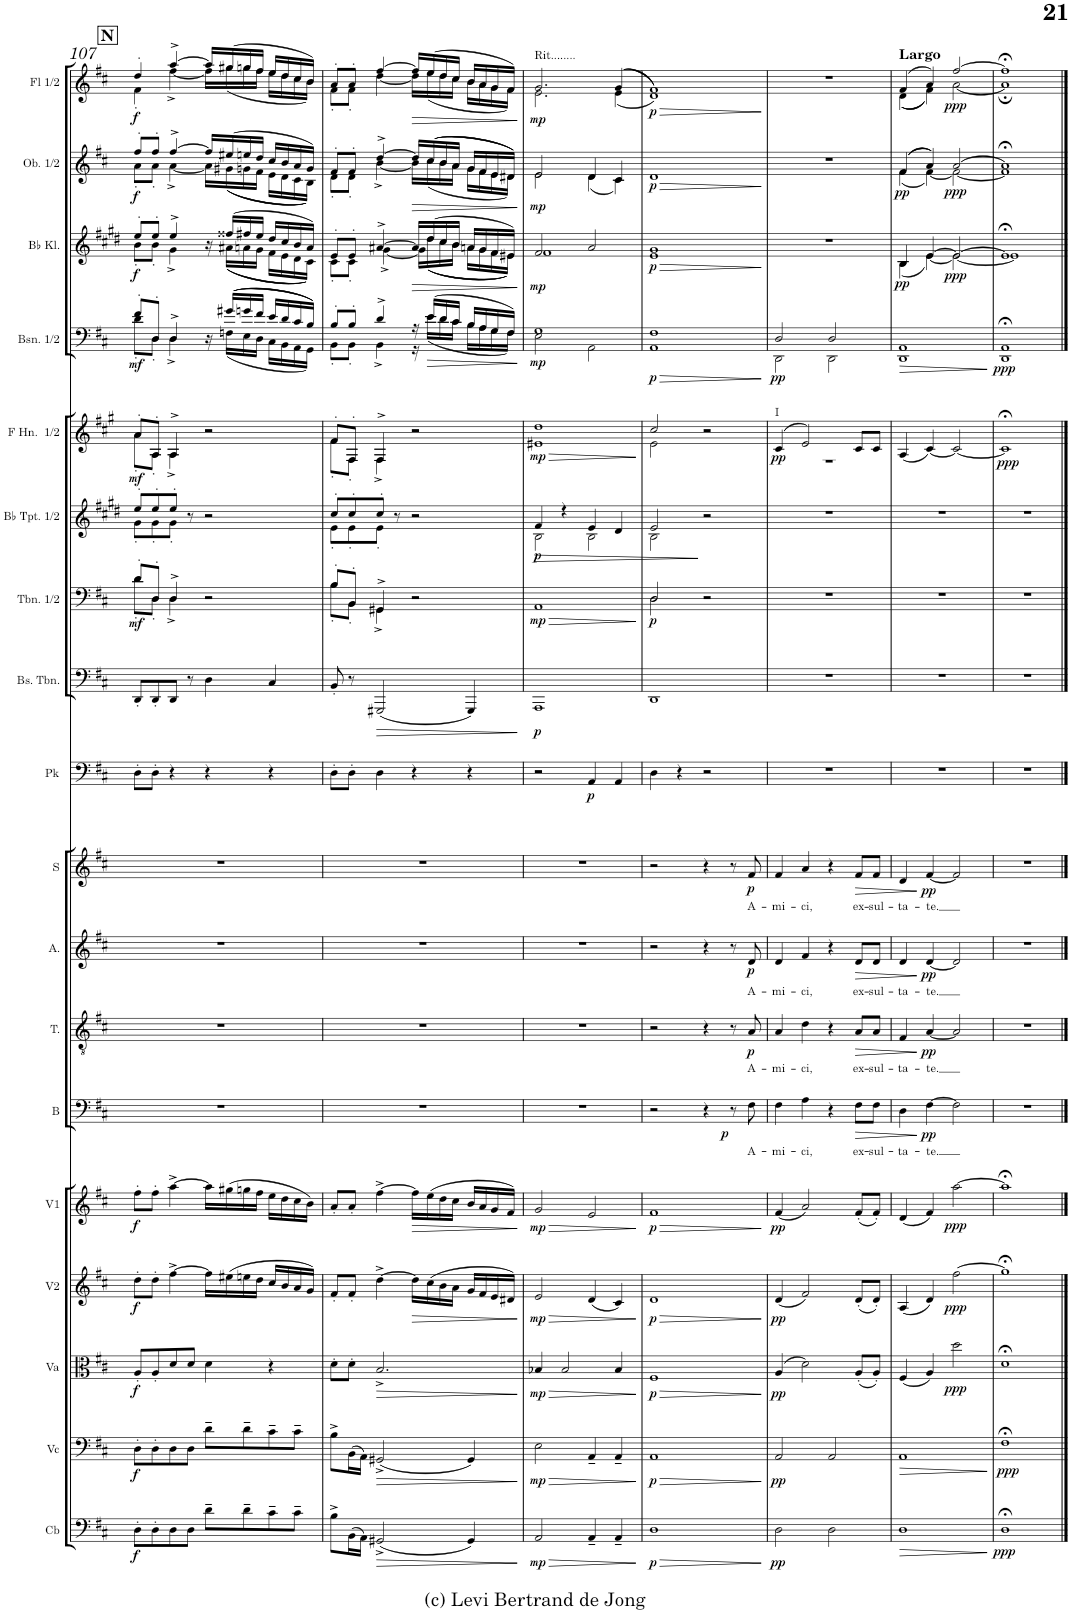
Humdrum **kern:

**kern	**dynam	**kern	**dynam	**kern	**dynam	**kern	**dynam	**kern	**dynam	**kern	**text	**dynam	**kern	**text	**dynam	**kern	**text	**dynam	**kern	**text	**dynam	**kern	**dynam	**kern	**dynam	**kern	**dynam	**kern	**dynam	**kern	**dynam	**kern	**dynam	**kern	**dynam	**kern	**dynam	**kern	**dynam
*part18	*part18	*part17	*part17	*part16	*part16	*part15	*part15	*part14	*part14	*part13	*part13	*part13	*part12	*part12	*part12	*part11	*part11	*part11	*part10	*part10	*part10	*part9	*part9	*part8	*part8	*part7	*part7	*part6	*part6	*part5	*part5	*part4	*part4	*part3	*part3	*part2	*part2	*part1	*part1
*staff18	*staff18	*staff17	*staff17	*staff16	*staff16	*staff15	*staff15	*staff14	*staff14	*staff13	*staff13	*staff13	*staff12	*staff12	*staff12	*staff11	*staff11	*staff11	*staff10	*staff10	*staff10	*staff9	*staff9	*staff8	*staff8	*staff7	*staff7	*staff6	*staff6	*staff5	*staff5	*staff4	*staff4	*staff3	*staff3	*staff2	*staff2	*staff1	*staff1
*I"Contrabasses	*	*I"Violoncellos	*	*I"Violas	*	*I"Violins 2	*	*I"Violins 1	*	*I"Bas	*	*	*I"Tenor	*	*	*I"Alt	*	*	*I"Sopraan	*	*	*I"Pauken	*	*I"Bas-trombone	*	*I"Trombone 1/2	*	*I"Trompet Bb 1/2	*	*I"F Horn 1/2	*	*I"Bassoon 1/2	*	*I"Klarinet in Bb	*	*I"Oboe 1/2	*	*I"Flute 1/2	*
*I'Cb	*	*I'Vc	*	*I'Va	*	*I'V2	*	*I'V1	*	*I'B	*	*	*I'T.	*	*	*I'A.	*	*	*I'S	*	*	*I'Pk	*	*I'Bs. Tbn.	*	*I'Tbn. 1/2	*	*	*	*I'F Hn.  1/2	*	*I'Bsn. 1/2	*	*	*	*I'Ob. 1/2	*	*I'Fl 1/2	*
!!LO:PB:g=z
*clefF4	*	*clefF4	*	*clefC3	*	*clefG2	*	*clefG2	*	*clefF4	*	*	*clefGv2	*	*	*clefG2	*	*	*clefG2	*	*	*clefF4	*	*clefF4	*	*clefF4	*	*clefG2	*	*clefG2	*	*clefF4	*	*clefG2	*	*clefG2	*	*clefG2	*
*Trd7c12	*	*	*	*	*	*	*	*	*	*	*	*	*	*	*	*	*	*	*	*	*	*	*	*	*	*	*	*Trd1c2	*	*Trd4c7	*	*	*	*Trd1c2	*	*	*	*	*
*k[f#c#]	*	*k[f#c#]	*	*k[f#c#]	*	*k[f#c#]	*	*k[f#c#]	*	*k[f#c#]	*	*	*k[f#c#]	*	*	*k[f#c#]	*	*	*k[f#c#]	*	*	*k[f#c#]	*	*k[f#c#]	*	*k[f#c#]	*	*k[f#c#g#d#]	*	*k[f#c#g#]	*	*k[f#c#]	*	*k[f#c#g#d#]	*	*k[f#c#]	*	*k[f#c#]	*
*M4/4	*	*M4/4	*	*M4/4	*	*M4/4	*	*M4/4	*	*M4/4	*	*	*M4/4	*	*	*M4/4	*	*	*M4/4	*	*	*M4/4	*	*M4/4	*	*M4/4	*	*M4/4	*	*M4/4	*	*M4/4	*	*M4/4	*	*M4/4	*	*M4/4	*
!!LO:REH:place=s1:a:B:cj:fs=14:t=N
=107	=107	=107	=107	=107	=107	=107	=107	=107	=107	=107	=107	=107	=107	=107	=107	=107	=107	=107	=107	=107	=107	=107	=107	=107	=107	=107	=107	=107	=107	=107	=107	=107	=107	=107	=107	=107	=107	=107	=107
*	*	*	*	*	*	*	*	*	*	*	*	*	*	*	*	*	*	*	*	*	*	*	*	*	*	*^	*	*^	*	*^	*	*^	*	*^	*	*^	*	*^	*
!	!LO:DY:b	!	!LO:DY:b	!	!LO:DY:b	!	!LO:DY:b	!	!LO:DY:b	!	!	!	!	!	!	!	!	!	!	!	!	!	!	!	!	!	!	!LO:DY:b	!	!	!	!	!	!LO:DY:b	!	!	!LO:DY:b	!	!	!LO:DY:b	!	!	!LO:DY:b	!	!	!LO:DY:b
8D'\L	f	8D'\L	f	8A'/L	f	8dd'\L	f	8ff#'\L	f	1r	.	.	1r	.	.	1r	.	.	1r	.	.	8D'\L	.	8DD'/L	.	8d'/L	8d'\L	mf	8ee'/L	8g#'\L	.	8a'/L	8a'\L	mf	8f#'/L	8d'\L	mf	8ee'/L	8b'\L	f	8ff#'/L	8a'\L	f	4dd'/	4f#'\	f
8D'\	.	8D'\	.	8A'/	.	8dd'\J	.	8ff#'\J	.	.	.	.	.	.	.	.	.	.	.	.	.	8D'\J	.	8DD'/	.	8D'/J	8D'\J	.	8ee'/	8g#'\	.	8A'/J	8A'\J	.	8D'/J	8D'\J	.	8ee'/J	8b'\J	.	8ff#'/J	8a'\J	.	.	.	.
8D\	.	8D\	.	8d/	.	[4ff#^\	.	[4aa^\	.	.	.	.	.	.	.	.	.	.	.	.	.	4r	.	8DD/J	.	4D^/	4D^\	.	8ee'/J	8g#'\J	.	4A^/	4A^\	.	4D^/	4D^\	.	4ee^/	4g#^\	.	[4ff#^/	[4a^\	.	[4aa^/	[4ff#^\	.
8D\J	.	8D\J	.	8d/J	.	.	.	.	.	.	.	.	.	.	.	.	.	.	.	.	.	.	.	8r	.	.	.	.	8r	2ryy	.	.	.	.	.	.	.	.	.	.	.	.	.	.	.	.
8d~\L	.	8d~\L	.	4d\	.	16ff#\LL]	.	16aa\LL]	.	.	.	.	.	.	.	.	.	.	.	.	.	4r	.	4D\	.	2r	2ryy	.	2r	.	.	2r	2ryy	.	16r	16ryy	.	16r	16ryy	.	16ff#/LL]	16a\LL]	.	16aa/LL]	16ff#\LL]	.
.	.	.	.	.	.	(16ee#X\	.	(16gg#X\	.	.	.	.	.	.	.	.	.	.	.	.	.	.	.	.	.	.	.	.	.	.	.	.	.	.	((16g#X/LL	(16Fn\LL	.	(16ff##X/LL	((16a#X\LL	.	(16ee#X/	((16g#X\	.	(16gg#X/	(16gg#\	.
8d~\	.	8d~\	.	.	.	16een\	.	16ggn\	.	.	.	.	.	.	.	.	.	.	.	.	.	.	.	.	.	.	.	.	.	.	.	.	.	.	16gn/	16E\	.	16ff#X/	16an\	.	16een/	16gn\	.	16ggn/	16gg\	.
.	.	.	.	.	.	16dd\JJ	.	16ff#\JJ	.	.	.	.	.	.	.	.	.	.	.	.	.	.	.	.	.	.	.	.	.	.	.	.	.	.	16f#/JJ	16D\JJ	.	16ee/JJ	16g#\JJ	.	16dd/JJ	16f#\JJ	.	16ff#/JJ	16ff#\JJ	.
8c#~\	.	8c#~\	.	4r	.	16cc#/LL	.	16ee\LL	.	.	.	.	.	.	.	.	.	.	.	.	.	4r	.	4C#/	.	.	.	.	.	.	.	.	.	.	16e/LL	16C#\LL	.	16dd#/LL	16f#\LL	.	16cc#/LL	16e\LL	.	16ee/LL	16ee\LL	.
.	.	.	.	.	.	16b/	.	16dd\	.	.	.	.	.	.	.	.	.	.	.	.	.	.	.	.	.	.	.	.	.	.	.	.	.	.	16d/	16BB\	.	16cc#/	16e\	.	16b/	16d\	.	16dd/	16dd\	.
8c#~\J	.	8c#~\J	.	.	.	16a/	.	16cc#\	.	.	.	.	.	.	.	.	.	.	.	.	.	.	.	.	.	.	.	.	.	8ryy	.	.	.	.	16c#/	16AA\	.	16b/	16d#\	.	16a/	16c#\	.	16cc#/	16cc#\	.
.	.	.	.	.	.	16g/JJ)	.	16b\JJ)	.	.	.	.	.	.	.	.	.	.	.	.	.	.	.	.	.	.	.	.	.	.	.	.	.	.	16B/JJ))	16GG\JJ)	.	16a/JJ)	16c#\JJ))	.	16g/JJ)	16B\JJ))	.	16b/JJ)	16b\JJ)	.
=108	=108	=108	=108	=108	=108	=108	=108	=108	=108	=108	=108	=108	=108	=108	=108	=108	=108	=108	=108	=108	=108	=108	=108	=108	=108	=108	=108	=108	=108	=108	=108	=108	=108	=108	=108	=108	=108	=108	=108	=108	=108	=108	=108	=108	=108	=108
8B^\L	.	8B^\L	.	8d'\L	.	8f#'/L	.	8a'/L	.	1r	.	.	1r	.	.	1r	.	.	1r	.	.	8D'\L	.	8BB'/	.	8B'/L	8B'\L	.	8cc#'/L	8e'\L	.	8f#'/L	8f#'\L	.	8B'/L	8BB'\L	.	8e'/L	8c#'\L	.	8f#'/L	8d'\L	.	8a'/L	8f#'\L	.
(16BB\L	.	(16BB\L	.	8d'\J	.	8f#'/J	.	8a'/J	.	.	.	.	.	.	.	.	.	.	.	.	.	8D'\J	.	8r	.	8BB'/J	8BB'\J	.	8cc#'/	8e'\	.	8F#'/J	8F#'\J	.	8B'/J	8BB'\J	.	8e'/J	8c#'\J	.	8f#'/J	8d'\J	.	8a'/J	8f#'\J	.
16AA\JJ)	.	16AA\JJ)	.	.	.	.	.	.	.	.	.	.	.	.	.	.	.	.	.	.	.	.	.	.	.	.	.	.	.	.	.	.	.	.	.	.	.	.	.	.	.	.	.	.	.	.
!	!LO:HP:b	!	!LO:HP:b	!	!LO:HP:b	!	!	!	!	!	!	!	!	!	!	!	!	!	!	!	!	!	!	!	!LO:HP:b	!	!	!	!	!	!	!	!	!	!	!	!	!	!	!	!	!	!	!	!	!
(2GG#X^/	>	(2GG#X^/	>	2.B^/	>	[4dd^\	.	[4ff#^\	.	.	.	.	.	.	.	.	.	.	.	.	.	4D\	.	(2GGG#X/	>	4GG#X^/	4GG#^\	.	8cc#'/J	8e'\J	.	4F#^/	4F#^\	.	4d^/	4BB^\	.	[4a#X^/	[4g#^\	.	[4dd^/	[4b^\	.	[4ff#/	[4dd\	.
.	.	.	.	.	.	.	.	.	.	.	.	.	.	.	.	.	.	.	.	.	.	.	.	.	.	.	.	.	8r	2ryy	.	.	.	.	.	.	.	.	.	.	.	.	.	.	.	.
!	!	!	!	!	!	!	!LO:HP:b	!	!LO:HP:b	!	!	!	!	!	!	!	!	!	!	!	!	!	!	!	!	!	!	!	!	!	!	!	!	!	!	!	!	!	!	!LO:HP:b	!	!	!LO:HP:b	!	!	!LO:HP:b
.	.	.	.	.	.	16dd\LL]	>	16ff#\LL]	>	.	.	.	.	.	.	.	.	.	.	.	.	4r	.	.	.	2r	2ryy	.	2r	.	.	2r	2ryy	.	16r	16r	.	16a#/LL]	16g#\LL]	>	16dd/LL]	16b\LL]	>	16ff#/LL]	16dd\LL]	>
!	!	!	!	!	!	!	!	!	!	!	!	!	!	!	!	!	!	!	!	!	!	!	!	!	!	!	!	!	!	!	!	!	!	!	!	!	!LO:HP:b	!	!	!	!	!	!	!	!	!
.	.	.	.	.	.	(16cc#\	.	(16ee\	.	.	.	.	.	.	.	.	.	.	.	.	.	.	.	.	.	.	.	.	.	.	.	.	.	.	(16e/LL	(16e\LL	>	(16dd#/	((16dd#\	.	((16cc#/	(16cc#\	.	(16ee/	(16ee\	.
.	.	.	.	.	.	16b\	.	16dd\	.	.	.	.	.	.	.	.	.	.	.	.	.	.	.	.	.	.	.	.	.	.	.	.	.	.	16d/	16d\	.	16cc#/	16cc#\	.	16b/	16b\	.	16dd/	16dd\	.
.	.	.	.	.	.	16a\JJ	.	16cc#\JJ	.	.	.	.	.	.	.	.	.	.	.	.	.	.	.	.	.	.	.	.	.	.	.	.	.	.	16c#/JJ	16c#\JJ	.	16b/JJ	16b\JJ	.	16a/JJ	16a\JJ	.	16cc#/JJ	16cc#\JJ	.
4GG#/)	.	4GG#/)	.	.	.	16g/LL	.	16b/LL	.	.	.	.	.	.	.	.	.	.	.	.	.	4r	.	4GGG#/)	.	.	.	.	.	.	.	.	.	.	16B/LL	16B\LL	.	16an/LL	16a\LL	.	16g/LL	16g\LL	.	16b/LL	16b\LL	.
.	.	.	.	.	.	16f#/	.	16a/	.	.	.	.	.	.	.	.	.	.	.	.	.	.	.	.	.	.	.	.	.	.	.	.	.	.	16A/	16A\	.	16g#/	16g#\	.	16f#/	16f#\	.	16a/	16a\	.
.	.	.	.	.	.	16e/	.	16g/	.	.	.	.	.	.	.	.	.	.	.	.	.	.	.	.	.	.	.	.	.	8ryy	.	.	.	.	16G/	16G\	.	16f#/	16f#\	.	16e/	16e\	.	16g/	16g\	.
.	.	.	.	.	.	16d#X/JJ)	.	16f#/JJ)	.	.	.	.	.	.	.	.	.	.	.	.	.	.	.	.	.	.	.	.	.	.	.	.	.	.	16F#/JJ)	16F#\JJ)	.	16e#X/JJ)	16e#\JJ))	.	16d#X/JJ))	16d#\JJ)	.	16f#/JJ)	16f#\JJ)	.
*	*	*	*	*	*	*	*	*	*	*	*	*	*	*	*	*	*	*	*	*	*	*	*	*	*	*v	*v	*	*	*	*	*v	*v	*	*v	*v	*	*v	*v	*	*v	*v	*	*v	*v	*
*	*	*	*	*	*	*	*	*	*	*	*	*	*	*	*	*	*	*	*	*	*	*	*	*	*	*	*	*v	*v	*	*	*	*	*	*	*	*	*	*	*
.	]	.	]	.	]	.	]	.	]	.	.	.	.	.	.	.	.	.	.	.	.	.	.	.	]	.	.	.	.	.	.	.	]	.	]	.	]	.	]
=109	=109	=109	=109	=109	=109	=109	=109	=109	=109	=109	=109	=109	=109	=109	=109	=109	=109	=109	=109	=109	=109	=109	=109	=109	=109	=109	=109	=109	=109	=109	=109	=109	=109	=109	=109	=109	=109	=109	=109
!	!	!	!	!	!	!	!	!	!	!	!	!	!	!	!	!	!	!	!	!	!	!	!	!	!	!	!	!	!	!	!	!	!	!	!	!	!	!LO:TX:a:t=Rit........	!
!	!LO:HP:b	!	!LO:HP:b	!	!LO:HP:b	!	!LO:HP:b	!	!LO:HP:b	!	!	!	!	!	!	!	!	!	!	!	!	!	!	!	!	!	!LO:HP:b	!	!LO:HP:b	!	!LO:HP:b	!	!	!	!	!	!	!	!
*	*	*	*	*	*	*	*	*	*	*	*	*	*	*	*	*	*	*	*	*	*	*	*	*	*	*	*	*^	*	*^	*	*^	*	*^	*	*^	*	*^	*
!	!LO:DY:n=1:b	!	!LO:DY:n=1:b	!	!LO:DY:n=1:b	!	!LO:DY:n=1:b	!	!LO:DY:n=1:b	!	!	!	!	!	!	!	!	!	!	!	!	!	!	!	!LO:DY:b	!	!LO:DY:n=1:b	!	!	!LO:DY:n=1:b	!	!	!LO:DY:n=1:b	!	!	!LO:DY:b	!	!	!LO:DY:b	!	!	!LO:DY:b	!	!	!LO:DY:b
2AA/	> mp	2E\	> mp	4B-X/	> mp	2e/	> mp	2g/	> mp	1r	.	.	1r	.	.	1r	.	.	1r	.	.	2r	.	1AAA	p	1AA	> mp	4f#/	2B\	> p	1dd	1e#X	> mp	1G	2E\	mp	2f#/	1f#	mp	2e/	2e\	mp	2.g/	2.e\	mp
.	.	.	.	2B-/	.	.	.	.	.	.	.	.	.	.	.	.	.	.	.	.	.	.	.	.	.	.	.	4r	.	.	.	.	.	.	.	.	.	.	.	.	.	.	.	.	.
!	!	!	!	!	!	!	!	!	!	!	!	!	!	!	!	!	!	!	!	!	!	!	!LO:DY:b	!	!	!	!	!	!	!	!	!	!	!	!	!	!	!	!	!	!	!	!	!	!
4AA~/	.	4AA~/	.	.	.	(4d/	.	2e/	.	.	.	.	.	.	.	.	.	.	.	.	.	4AA/	p	.	.	.	.	4e/	2B\	.	.	.	.	.	2AA\	.	2a/	.	.	4d/	(4d\	.	.	.	.
4AA~/	.	4AA~/	.	4B-/	.	4c#/)	.	.	.	.	.	.	.	.	.	.	.	.	.	.	.	4AA/	.	.	.	.	.	4d#/	.	.	.	.	.	.	.	.	.	.	.	4c#/	4c#\)	.	((4g/	(4e\	.
*	*	*	*	*	*	*	*	*	*	*	*	*	*	*	*	*	*	*	*	*	*	*	*	*	*	*	*	*v	*v	*	*	*	*	*v	*v	*	*v	*v	*	*v	*v	*	*v	*v	*
*	*	*	*	*	*	*	*	*	*	*	*	*	*	*	*	*	*	*	*	*	*	*	*	*	*	*	*	*	*	*v	*v	*	*	*	*	*	*	*	*	*
.	]	.	]	.	]	.	]	.	]	.	.	.	.	.	.	.	.	.	.	.	.	.	.	.	.	.	]	.	.	.	]	.	.	.	.	.	.	.	.
=110	=110	=110	=110	=110	=110	=110	=110	=110	=110	=110	=110	=110	=110	=110	=110	=110	=110	=110	=110	=110	=110	=110	=110	=110	=110	=110	=110	=110	=110	=110	=110	=110	=110	=110	=110	=110	=110	=110	=110
!	!LO:HP:b	!	!LO:HP:b	!	!LO:HP:b	!	!LO:HP:b	!	!LO:HP:b	!	!	!	!	!	!	!	!	!	!	!	!	!	!	!	!	!	!	!	!	!	!	!	!LO:HP:b	!	!LO:HP:b	!	!LO:HP:b	!	!LO:HP:b
*	*	*	*	*	*	*	*	*	*	*	*	*	*	*	*	*	*	*	*	*	*	*	*	*	*	*^	*	*^	*	*^	*	*^	*	*^	*	*	*	*^	*
!	!LO:DY:n=1:b	!	!LO:DY:n=1:b	!	!LO:DY:n=1:b	!	!LO:DY:n=1:b	!	!LO:DY:n=1:b	!	!	!	!	!	!	!	!	!	!	!	!	!	!	!	!	!	!	!LO:DY:b	!	!	!	!	!	!	!	!	!LO:DY:n=1:b	!	!	!LO:DY:n=1:b	!	!LO:DY:n=1:b	!	!	!LO:DY:n=1:b
1D	> p	1AA	> p	1F#	> p	1d	> p	1f#	> p	2r	.	.	2r	.	.	2r	.	.	2r	.	.	4D\	.	1DD	.	2D/	2D\	p	2e/	2B\	.	2cc#/	2e\	.	1F#	1AA	> p	1g#	1e	> p	1d	> p	1f#))	1d)	> p
.	.	.	.	.	.	.	.	.	.	.	.	.	.	.	.	.	.	.	.	.	.	4r	.	.	.	.	.	.	.	.	.	.	.	.	.	.	.	.	.	.	.	.	.	.	.
.	.	.	.	.	.	.	.	.	.	4r	.	.	4r	.	.	4r	.	.	4r	.	.	2r	.	.	.	2r	2ryy	.	2r	2ryy	]	2r	2ryy	.	.	.	.	.	.	.	.	.	.	.	.
!	!	!	!	!	!	!	!	!	!	!	!	!LO:DY:b	!	!	!	!	!	!	!	!	!	!	!	!	!	!	!	!	!	!	!	!	!	!	!	!	!	!	!	!	!	!	!	!	!
.	.	.	.	.	.	.	.	.	.	8r	.	p	8r	.	.	8r	.	.	8r	.	.	.	.	.	.	.	.	.	.	.	.	.	.	.	.	.	.	.	.	.	.	.	.	.	.
!	!	!	!	!	!	!	!	!	!	!	!LO:LY:b	!	!	!LO:LY:b	!LO:DY:b	!	!LO:LY:b	!LO:DY:b	!	!LO:LY:b	!LO:DY:b	!	!	!	!	!	!	!	!	!	!	!	!	!	!	!	!	!	!	!	!	!	!	!	!
.	.	.	.	.	.	.	.	.	.	8F#\	A-	.	8A/	A-	p	8d/	A-	p	8f#/	A-	p	.	.	.	.	.	.	.	.	.	.	.	.	.	.	.	.	.	.	.	.	.	.	.	.
*	*	*	*	*	*	*	*	*	*	*	*	*	*	*	*	*	*	*	*	*	*	*	*	*	*	*v	*v	*	*	*	*	*v	*v	*	*v	*v	*	*v	*v	*	*	*	*v	*v	*
*	*	*	*	*	*	*	*	*	*	*	*	*	*	*	*	*	*	*	*	*	*	*	*	*	*	*	*	*v	*v	*	*	*	*	*	*	*	*	*	*	*
.	]	.	]	.	]	.	]	.	]	.	.	.	.	.	.	.	.	.	.	.	.	.	.	.	.	.	.	.	.	.	.	.	]	.	]	.	]	.	]
=111	=111	=111	=111	=111	=111	=111	=111	=111	=111	=111	=111	=111	=111	=111	=111	=111	=111	=111	=111	=111	=111	=111	=111	=111	=111	=111	=111	=111	=111	=111	=111	=111	=111	=111	=111	=111	=111	=111	=111
!	!	!	!	!	!	!	!	!	!	!	!	!	!	!	!	!	!	!	!	!	!	!	!	!	!	!	!	!	!	!LO:TX:a:t=I	!	!	!	!	!	!	!	!	!
!	!LO:DY:b	!	!LO:DY:b	!	!LO:DY:b	!	!LO:DY:b	!	!LO:DY:b	!	!LO:LY:b	!	!	!LO:LY:b	!	!	!LO:LY:b	!	!	!LO:LY:b	!	!	!	!	!	!	!	!	!	!	!LO:DY:b	!	!LO:DY:b	!	!	!	!	!	!
*	*	*	*	*	*	*	*	*	*	*	*	*	*	*	*	*	*	*	*	*	*	*	*	*	*	*	*	*	*	*^	*	*^	*	*	*	*	*	*	*
2D\	pp	2AA/	pp	(4A/	pp	(4d/	pp	(4f#/	pp	4F#\	-mi-	.	4A/	-mi-	.	4d/	-mi-	.	4f#/	-mi-	.	1r	.	1r	.	1r	.	1r	.	(4c#/	1r	pp	2D/	2DD\	pp	1r	.	1r	.	1r	.
!	!	!	!	!	!	!	!	!	!	!	!LO:LY:b	!	!	!LO:LY:b	!	!	!LO:LY:b	!	!	!LO:LY:b	!	!	!	!	!	!	!	!	!	!	!	!	!	!	!	!	!	!	!	!	!
.	.	.	.	2d\)	.	2f#/)	.	2a/)	.	4A\	-ci,	.	4d\	-ci,	.	4f#/	-ci,	.	4a/	-ci,	.	.	.	.	.	.	.	.	.	2e/)	.	.	.	.	.	.	.	.	.	.	.
2D\	.	2AA/	.	.	.	.	.	.	.	4r	.	.	4r	.	.	4r	.	.	4r	.	.	.	.	.	.	.	.	.	.	.	.	.	2D/	2DD\	.	.	.	.	.	.	.
!	!	!	!	!	!	!	!	!	!	!	!LO:LY:b	!LO:HP:b	!	!LO:LY:b	!LO:HP:b	!	!LO:LY:b	!LO:HP:b	!	!LO:LY:b	!LO:HP:b	!	!	!	!	!	!	!	!	!	!	!	!	!	!	!	!	!	!	!	!
.	.	.	.	(8A'/L	.	(8d'/L	.	(8f#'/L	.	8F#\L	ex-	>	8A/L	ex-	>	8d/L	ex-	>	8f#/L	ex-	>	.	.	.	.	.	.	.	.	8c#/L	.	.	.	.	.	.	.	.	.	.	.
!	!	!	!	!	!	!	!	!	!	!	!LO:LY:b	!	!	!LO:LY:b	!	!	!LO:LY:b	!	!	!LO:LY:b	!	!	!	!	!	!	!	!	!	!	!	!	!	!	!	!	!	!	!	!	!
.	.	.	.	8A'/J)	.	8d'/J)	.	8f#'/J)	.	8F#\J	-sul-	.	8A/J	-sul-	.	8d/J	-sul-	.	8f#/J	-sul-	.	.	.	.	.	.	.	.	.	8c#/J	.	.	.	.	.	.	.	.	.	.	.
*	*	*	*	*	*	*	*	*	*	*	*	*	*	*	*	*	*	*	*	*	*	*	*	*	*	*	*	*	*	*v	*v	*	*	*	*	*	*	*	*	*	*
=112	=112	=112	=112	=112	=112	=112	=112	=112	=112	=112	=112	=112	=112	=112	=112	=112	=112	=112	=112	=112	=112	=112	=112	=112	=112	=112	=112	=112	=112	=112	=112	=112	=112	=112	=112	=112	=112	=112	=112	=112
!	!	!	!	!	!	!	!	!	!	!	!	!	!	!	!	!	!	!	!	!	!	!	!	!	!	!	!	!	!	!	!	!	!	!	!	!	!	!	!LO:TX:a:B:t=Largo	!
!	!LO:HP:b	!	!LO:HP:b	!	!	!	!	!	!	!	!LO:LY:b	!	!	!LO:LY:b	!	!	!LO:LY:b	!	!	!LO:LY:b	!	!	!	!	!	!	!	!	!	!	!	!	!	!LO:HP:b	!	!LO:DY:b	!	!LO:DY:b	!	!
*	*	*	*	*	*	*	*	*	*	*	*	*	*	*	*	*	*	*	*	*	*	*	*	*	*	*	*	*	*	*	*	*	*	*	*^	*	*^	*	*^	*
1D	>	1AA	>	(4F#/	.	(4A/	.	(4d/	.	4D\	-ta-	.	4F#/	-ta-	.	4d/	-ta-	.	4d/	-ta-	.	1r	.	1r	.	1r	.	1r	.	(4A/	.	1AA	1DD	>	4B/	(4B\	pp	((4f#/	(4f#\	pp	(4f#/	((4d\	.
!	!	!	!	!	!	!	!	!	!	!	!LO:LY:b	!LO:DY:n=1:b	!	!LO:LY:b	!LO:DY:n=1:b	!	!LO:LY:b	!LO:DY:n=1:b	!	!LO:LY:b	!LO:DY:n=1:b	!	!	!	!	!	!	!	!	!	!	!	!	!	!	!	!	!	!	!	!	!	!
.	.	.	.	4A/)	.	4d/)	.	4f#/)	.	[4F#\	-te.	] pp	[4A/	-te.	] pp	[4d/	-te.	] pp	[4f#/	-te.	] pp	.	.	.	.	.	.	.	.	[4c#/)	.	.	.	.	[4e/	[4e\)	.	4a/))	[4f#\)	.	4a/)	4f#\))	.
!	!	!	!	!	!LO:DY:b	!	!LO:DY:b	!	!LO:DY:b	!	!	!	!	!	!	!	!	!	!	!	!	!	!	!	!	!	!	!	!	!	!	!	!	!	!	!	!LO:DY:b	!	!	!LO:DY:b	!	!	!LO:DY:b
.	.	.	.	2dd\	ppp	[2ff#\	ppp	[2aa\	ppp	2F#\]	.	.	2A/]	.	.	2d/]	.	.	2f#/]	.	.	.	.	.	.	.	.	.	.	2c#/_	.	.	.	.	2e/_	2e\_	ppp	[2a/	2f#\_	ppp	[2ff#/	[2a\	ppp
*	*	*	*	*	*	*	*	*	*	*	*	*	*	*	*	*	*	*	*	*	*	*	*	*	*	*	*	*	*	*	*	*v	*v	*	*	*	*	*v	*v	*	*v	*v	*
*	*	*	*	*	*	*	*	*	*	*	*	*	*	*	*	*	*	*	*	*	*	*	*	*	*	*	*	*	*	*	*	*	*	*v	*v	*	*	*	*	*
.	]	.	]	.	.	.	.	.	.	.	.	.	.	.	.	.	.	.	.	.	.	.	.	.	.	.	.	.	.	.	.	.	]	.	.	.	.	.	.
=113	=113	=113	=113	=113	=113	=113	=113	=113	=113	=113	=113	=113	=113	=113	=113	=113	=113	=113	=113	=113	=113	=113	=113	=113	=113	=113	=113	=113	=113	=113	=113	=113	=113	=113	=113	=113	=113	=113	=113
*	*	*	*	*	*	*	*	*	*	*	*	*	*	*	*	*	*	*	*	*	*	*	*	*	*	*	*	*	*	*	*	*^	*	*^	*	*^	*	*^	*
!	!LO:DY:b	!	!LO:DY:b	!	!	!	!	!	!	!	!	!	!	!	!	!	!	!	!	!	!	!	!	!	!	!	!	!	!	!	!LO:DY:b	!	!	!LO:DY:b	!	!	!	!	!	!	!	!	!
1D;<	ppp	1F#;<	ppp	1d;<	.	1ff#;<]	.	1aa;<]	.	1r	.	.	1r	.	.	1r	.	.	1r	.	.	1r	.	1r	.	1r	.	1r	.	1c#;<]	ppp	1AA;<	1DD	ppp	1e;<]	1e]	.	1a;<]	1f#]	.	1ff#;<]	1a;]	.
*	*	*	*	*	*	*	*	*	*	*	*	*	*	*	*	*	*	*	*	*	*	*	*	*	*	*	*	*	*	*	*	*v	*v	*	*	*	*	*v	*v	*	*v	*v	*
*	*	*	*	*	*	*	*	*	*	*	*	*	*	*	*	*	*	*	*	*	*	*	*	*	*	*	*	*	*	*	*	*	*	*v	*v	*	*	*	*	*
==	==	==	==	==	==	==	==	==	==	==	==	==	==	==	==	==	==	==	==	==	==	==	==	==	==	==	==	==	==	==	==	==	==	==	==	==	==	==	==
*-	*-	*-	*-	*-	*-	*-	*-	*-	*-	*-	*-	*-	*-	*-	*-	*-	*-	*-	*-	*-	*-	*-	*-	*-	*-	*-	*-	*-	*-	*-	*-	*-	*-	*-	*-	*-	*-	*-	*-
